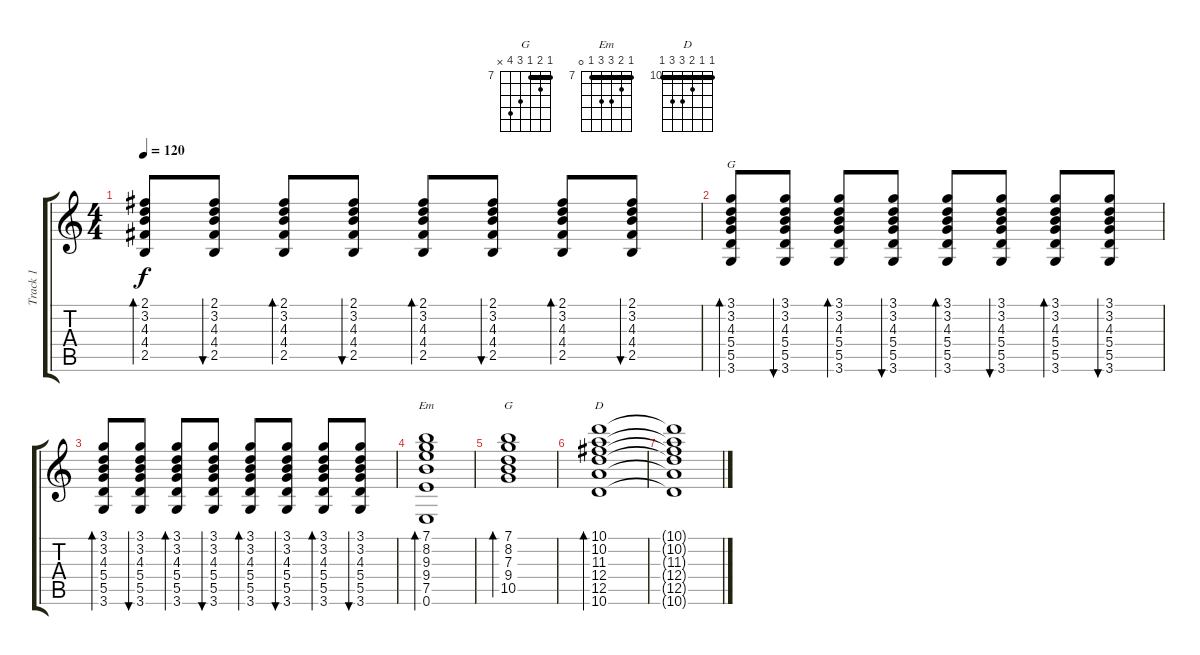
\track ("Track 1" "Track 1") {instrument acousticguitarsteel}
\staff {score tabs}
\tuning (E4 B3 G3 D3 A2 E2) {hide}
\chord ("G" 3 3 4 5 5 3) {barre 3}
\chord ("Em" 7 8 9 9 7 0) {firstfret 7 barre 7}
\chord ("G" 7 8 7 9 10 x) {firstfret 7 barre 7}
\chord ("D" 10 10 11 12 12 10) {firstfret 10 barre 10}
\ts (4 4)
\tempo 120
\clef g2
\ks c
(2.1 3.2 4.3 4.4 2.5).8{bd 60 dy f} (2.1 3.2 4.3 4.4 2.5).8{bu 60} (2.1 3.2 4.3 4.4 2.5).8{bd 60} (2.1 3.2 4.3 4.4 2.5).8{bu 60} (2.1 3.2 4.3 4.4 2.5).8{bd 60} (2.1 3.2 4.3 4.4 2.5).8{bu 60} (2.1 3.2 4.3 4.4 2.5).8{bd 60} (2.1 3.2 4.3 4.4 2.5).8{bu 60} |
(3.1 3.2 4.3 5.4 5.5 3.6).8{bd 60 ch "G"} (3.1 3.2 4.3 5.4 5.5 3.6).8{bu 60} (3.1 3.2 4.3 5.4 5.5 3.6).8{bd 60} (3.1 3.2 4.3 5.4 5.5 3.6).8{bu 60} (3.1 3.2 4.3 5.4 5.5 3.6).8{bd 60} (3.1 3.2 4.3 5.4 5.5 3.6).8{bu 60} (3.1 3.2 4.3 5.4 5.5 3.6).8{bd 60} (3.1 3.2 4.3 5.4 5.5 3.6).8{bu 60} |
(3.1 3.2 4.3 5.4 5.5 3.6).8{bd 60} (3.1 3.2 4.3 5.4 5.5 3.6).8{bu 60} (3.1 3.2 4.3 5.4 5.5 3.6).8{bd 60} (3.1 3.2 4.3 5.4 5.5 3.6).8{bu 60} (3.1 3.2 4.3 5.4 5.5 3.6).8{bd 60} (3.1 3.2 4.3 5.4 5.5 3.6).8{bu 60} (3.1 3.2 4.3 5.4 5.5 3.6).8{bd 60} (3.1 3.2 4.3 5.4 5.5 3.6).8{bu 60} |
(7.1 8.2 9.3 9.4 7.5 0.6).1{bd 480 ch "Em"} |
(7.1 8.2 7.3 9.4 10.5).1{bd 480 ch "G"} |
(10.1 10.2 11.3 12.4 12.5 10.6).1{bd 480 ch "D"} |
(10.1{t} 10.2{t} 11.3{t} 12.4{t} 12.5{t} 10.6{t}).1
